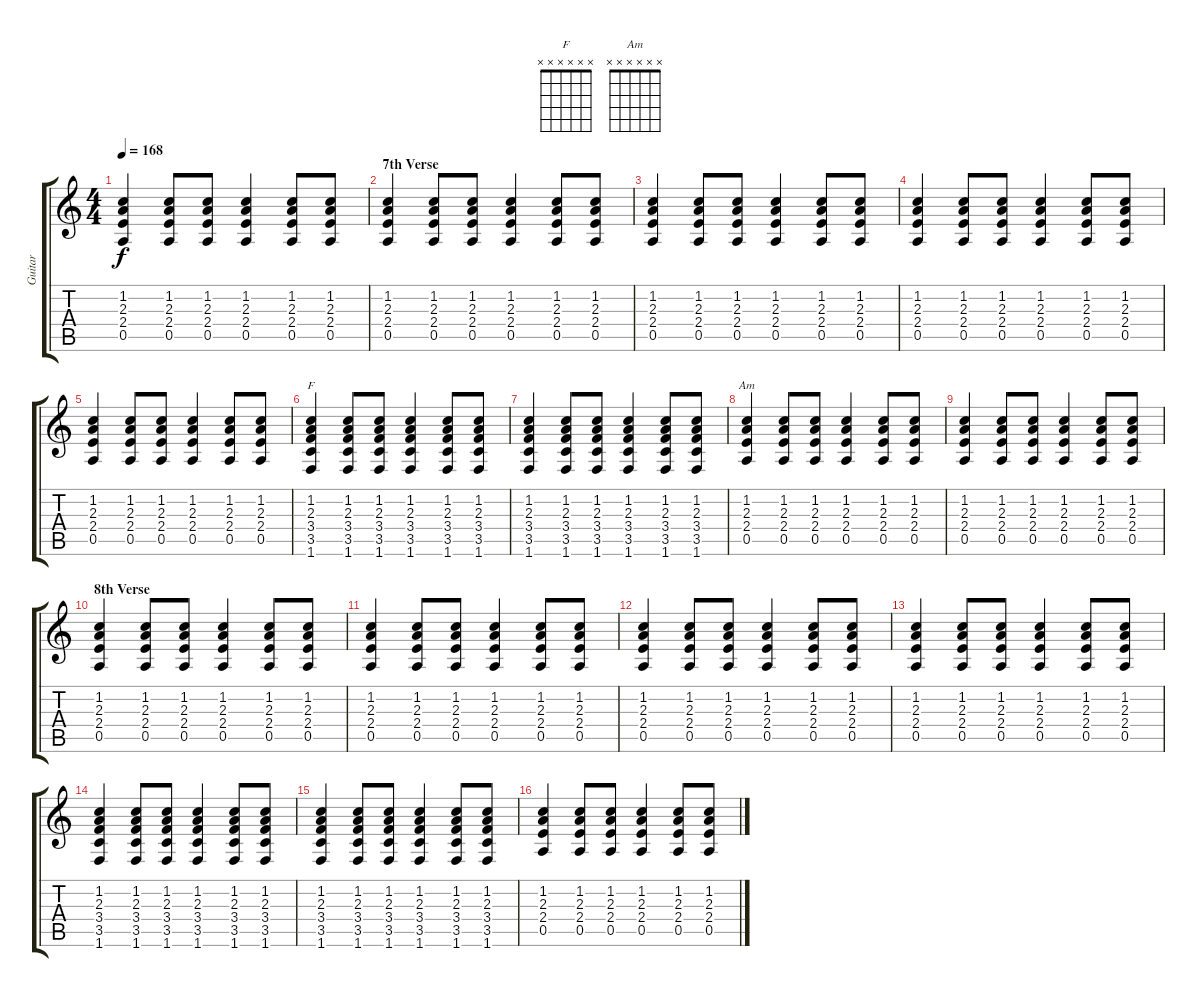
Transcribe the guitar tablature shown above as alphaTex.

\track ("Guitar" "Guitar") {instrument electricguitarclean}
\staff {score tabs}
\tuning (E4 B3 G3 D3 A2 E2) {hide}
\chord ("F" x x x x x x)
\chord ("Am" x x x x x x)
\ts (4 4)
\tempo 168
\clef g2
\ks c
(1.2 2.3 2.4 0.5).4{dy f} (1.2 2.3 2.4 0.5).8 (1.2 2.3 2.4 0.5).8 (1.2 2.3 2.4 0.5).4 (1.2 2.3 2.4 0.5).8 (1.2 2.3 2.4 0.5).8 |
\section ("" "7th Verse")
(1.2 2.3 2.4 0.5).4 (1.2 2.3 2.4 0.5).8 (1.2 2.3 2.4 0.5).8 (1.2 2.3 2.4 0.5).4 (1.2 2.3 2.4 0.5).8 (1.2 2.3 2.4 0.5).8 |
(1.2 2.3 2.4 0.5).4 (1.2 2.3 2.4 0.5).8 (1.2 2.3 2.4 0.5).8 (1.2 2.3 2.4 0.5).4 (1.2 2.3 2.4 0.5).8 (1.2 2.3 2.4 0.5).8 |
(1.2 2.3 2.4 0.5).4 (1.2 2.3 2.4 0.5).8 (1.2 2.3 2.4 0.5).8 (1.2 2.3 2.4 0.5).4 (1.2 2.3 2.4 0.5).8 (1.2 2.3 2.4 0.5).8 |
(1.2 2.3 2.4 0.5).4 (1.2 2.3 2.4 0.5).8 (1.2 2.3 2.4 0.5).8 (1.2 2.3 2.4 0.5).4 (1.2 2.3 2.4 0.5).8 (1.2 2.3 2.4 0.5).8 |
(1.2 2.3 3.4 3.5 1.6).4{ch "F"} (1.2 2.3 3.4 3.5 1.6).8 (1.2 2.3 3.4 3.5 1.6).8 (1.2 2.3 3.4 3.5 1.6).4 (1.2 2.3 3.4 3.5 1.6).8 (1.2 2.3 3.4 3.5 1.6).8 |
(1.2 2.3 3.4 3.5 1.6).4 (1.2 2.3 3.4 3.5 1.6).8 (1.2 2.3 3.4 3.5 1.6).8 (1.2 2.3 3.4 3.5 1.6).4 (1.2 2.3 3.4 3.5 1.6).8 (1.2 2.3 3.4 3.5 1.6).8 |
(1.2 2.3 2.4 0.5).4{ch "Am"} (1.2 2.3 2.4 0.5).8 (1.2 2.3 2.4 0.5).8 (1.2 2.3 2.4 0.5).4 (1.2 2.3 2.4 0.5).8 (1.2 2.3 2.4 0.5).8 |
(1.2 2.3 2.4 0.5).4 (1.2 2.3 2.4 0.5).8 (1.2 2.3 2.4 0.5).8 (1.2 2.3 2.4 0.5).4 (1.2 2.3 2.4 0.5).8 (1.2 2.3 2.4 0.5).8 |
\section ("" "8th Verse")
(1.2 2.3 2.4 0.5).4 (1.2 2.3 2.4 0.5).8 (1.2 2.3 2.4 0.5).8 (1.2 2.3 2.4 0.5).4 (1.2 2.3 2.4 0.5).8 (1.2 2.3 2.4 0.5).8 |
(1.2 2.3 2.4 0.5).4 (1.2 2.3 2.4 0.5).8 (1.2 2.3 2.4 0.5).8 (1.2 2.3 2.4 0.5).4 (1.2 2.3 2.4 0.5).8 (1.2 2.3 2.4 0.5).8 |
(1.2 2.3 2.4 0.5).4 (1.2 2.3 2.4 0.5).8 (1.2 2.3 2.4 0.5).8 (1.2 2.3 2.4 0.5).4 (1.2 2.3 2.4 0.5).8 (1.2 2.3 2.4 0.5).8 |
(1.2 2.3 2.4 0.5).4 (1.2 2.3 2.4 0.5).8 (1.2 2.3 2.4 0.5).8 (1.2 2.3 2.4 0.5).4 (1.2 2.3 2.4 0.5).8 (1.2 2.3 2.4 0.5).8 |
(1.2 2.3 3.4 3.5 1.6).4 (1.2 2.3 3.4 3.5 1.6).8 (1.2 2.3 3.4 3.5 1.6).8 (1.2 2.3 3.4 3.5 1.6).4 (1.2 2.3 3.4 3.5 1.6).8 (1.2 2.3 3.4 3.5 1.6).8 |
(1.2 2.3 3.4 3.5 1.6).4 (1.2 2.3 3.4 3.5 1.6).8 (1.2 2.3 3.4 3.5 1.6).8 (1.2 2.3 3.4 3.5 1.6).4 (1.2 2.3 3.4 3.5 1.6).8 (1.2 2.3 3.4 3.5 1.6).8 |
(1.2 2.3 2.4 0.5).4 (1.2 2.3 2.4 0.5).8 (1.2 2.3 2.4 0.5).8 (1.2 2.3 2.4 0.5).4 (1.2 2.3 2.4 0.5).8 (1.2 2.3 2.4 0.5).8
